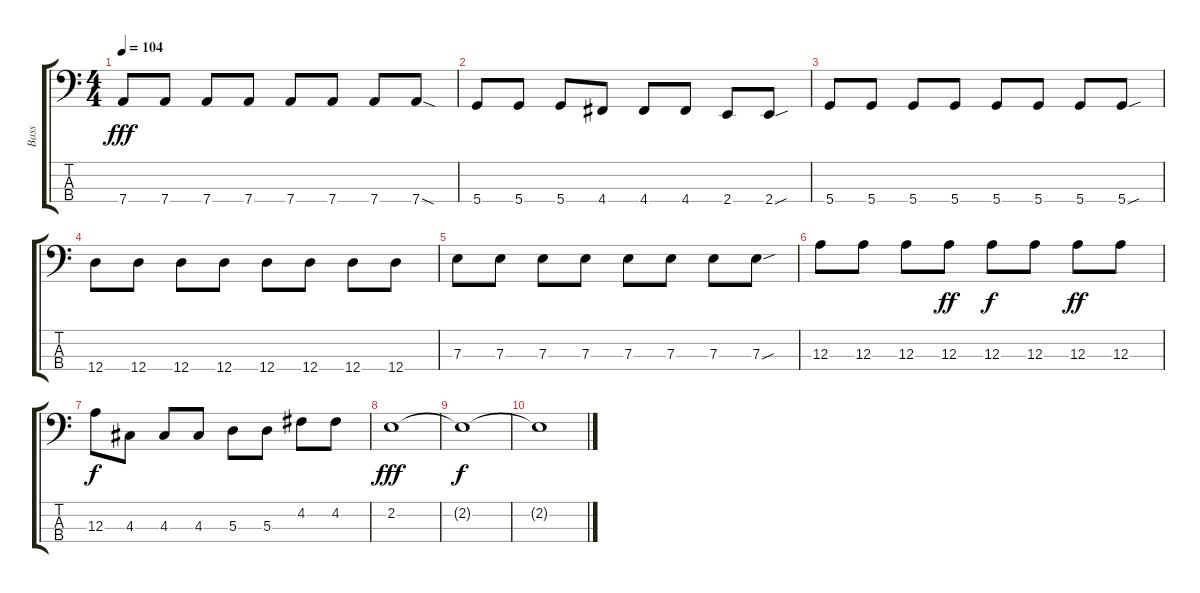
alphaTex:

\track ("Bass" "Bass") {instrument electricbassfinger}
\staff {score tabs}
\tuning (G2 D2 A1 D1) {hide}
\ts (4 4)
\tempo 104
\clef f4
\ks c
7.4.8{dy fff} 7.4.8 7.4.8 7.4.8 7.4.8 7.4.8 7.4.8 7.4{sod}.8 |
5.4.8 5.4.8 5.4.8 4.4.8 4.4.8 4.4.8 2.4.8 2.4{sou}.8 |
5.4.8 5.4.8 5.4.8 5.4.8 5.4.8 5.4.8 5.4.8 5.4{sou}.8 |
12.4.8 12.4.8 12.4.8 12.4.8 12.4.8 12.4.8 12.4.8 12.4.8 |
7.3.8 7.3.8 7.3.8 7.3.8 7.3.8 7.3.8 7.3.8 7.3{sou}.8 |
12.3.8 12.3.8 12.3.8 12.3.8{dy ff} 12.3.8{dy f} 12.3.8 12.3.8{dy ff} 12.3.8 |
12.3.8{dy f} 4.3.8 4.3.8 4.3.8 5.3.8 5.3.8 4.2.8 4.2.8 |
2.2.1{dy fff volume 16} |
2.2{t}.1{dy f} |
2.2{t}.1
